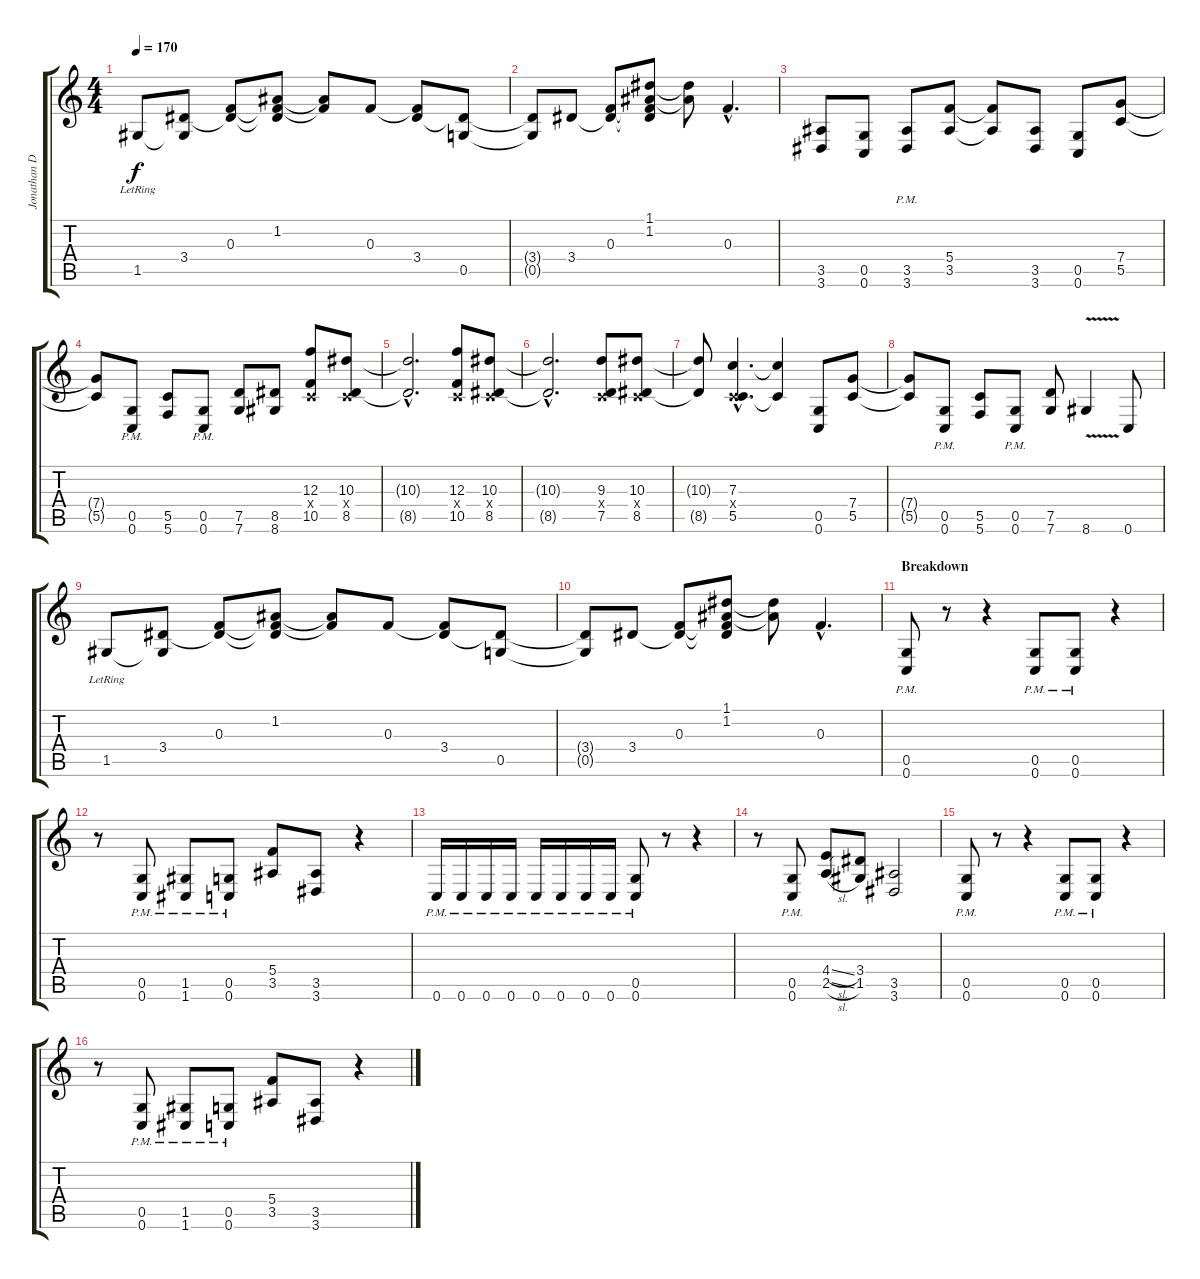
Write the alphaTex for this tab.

\track ("Jonathan Donais" "Jonathan D") {instrument distortionguitar}
\staff {score tabs}
\tuning (D4 A3 F3 C3 G2 C2) {hide}
\ts (4 4)
\tempo 170
\clef g2
\ks c
1.5{lr}.8{dy f} (3.4 1.5{t}).8 (0.3 3.4{t}).8 (1.2 0.3{t} 3.4{t}).8 (1.2{t} 0.3{t}).8 0.3.8 (0.3{t} 3.4).8 (3.4{t} 0.5).8 |
(3.4{t} 0.5{t}).8 3.4.8 (0.3 3.4{t}).8 (1.1 1.2 0.3{t} 3.4{t}).8 (1.1{t} 1.2{t}).8 0.3{hac}.4{d} |
(3.5 3.6).8 (0.5 0.6).8 (3.5{pm} 3.6{pm}).8 (5.4 3.5).8 (5.4{t} 3.5{t}).8 (3.5 3.6).8 (0.5 0.6).8 (7.4 5.5).8 |
(7.4{t} 5.5{t}).8 (0.5{pm} 0.6{pm}).8 (5.5 5.6).8 (0.5{pm} 0.6{pm}).8 (7.5 7.6).8 (8.5 8.6).8 (12.3 0.4{x} 10.5).8 (10.3 0.4{x} 8.5).8 |
(10.3{hac t} 8.5{hac t}).2{d} (12.3 0.4{x} 10.5).8 (10.3 0.4{x} 8.5).8 |
(10.3{hac t} 8.5{hac t}).2{d} (9.3 0.4{x} 7.5).8 (10.3 0.4{x} 8.5).8 |
(10.3{t} 8.5{t}).8 (7.3{hac} 0.4{hac x} 5.5{hac}).4{d} (7.3{t} 5.5{t}).4 (0.5 0.6).8 (7.4 5.5).8 |
(7.4{t} 5.5{t}).8 (0.5{pm} 0.6{pm}).8 (5.5 5.6).8 (0.5{pm} 0.6{pm}).8 (7.5 7.6).8 8.6{v}.4{instrument guitarharmonics} 0.6.8{instrument distortionguitar} |
1.5{lr}.8 (3.4 1.5{t}).8 (0.3 3.4{t}).8 (1.2 0.3{t} 3.4{t}).8 (1.2{t} 0.3{t}).8 0.3.8 (0.3{t} 3.4).8 (3.4{t} 0.5).8 |
(3.4{t} 0.5{t}).8 3.4.8 (0.3 3.4{t}).8 (1.1 1.2 0.3{t} 3.4{t}).8 (1.1{t} 1.2{t}).8 0.3{hac}.4{d} |
\section ("" "Breakdown")
(0.5{pm} 0.6{pm}).8 r.8 r.4 (0.5{pm} 0.6{pm}).8 (0.5{pm} 0.6{pm}).8 r.4 |
r.8 (0.5{pm} 0.6{pm}).8 (1.5{pm} 1.6{pm}).8 (0.5{pm} 0.6{pm}).8 (5.4 3.5).8 (3.5 3.6).8 r.4 |
0.6{pm}.16 0.6{pm}.16 0.6{pm}.16 0.6{pm}.16 0.6{pm}.16 0.6{pm}.16 0.6{pm}.16 0.6{pm}.16 (0.5{pm} 0.6{pm}).8 r.8 r.4 |
r.8 (0.5{pm} 0.6{pm}).8 (4.4{sl} 2.5{sl}).8 (3.4 1.5).8 (3.5 3.6).2 |
(0.5{pm} 0.6{pm}).8 r.8 r.4 (0.5{pm} 0.6{pm}).8 (0.5{pm} 0.6{pm}).8 r.4 |
r.8 (0.5{pm} 0.6{pm}).8 (1.5{pm} 1.6{pm}).8 (0.5{pm} 0.6{pm}).8 (5.4 3.5).8 (3.5 3.6).8 r.4
